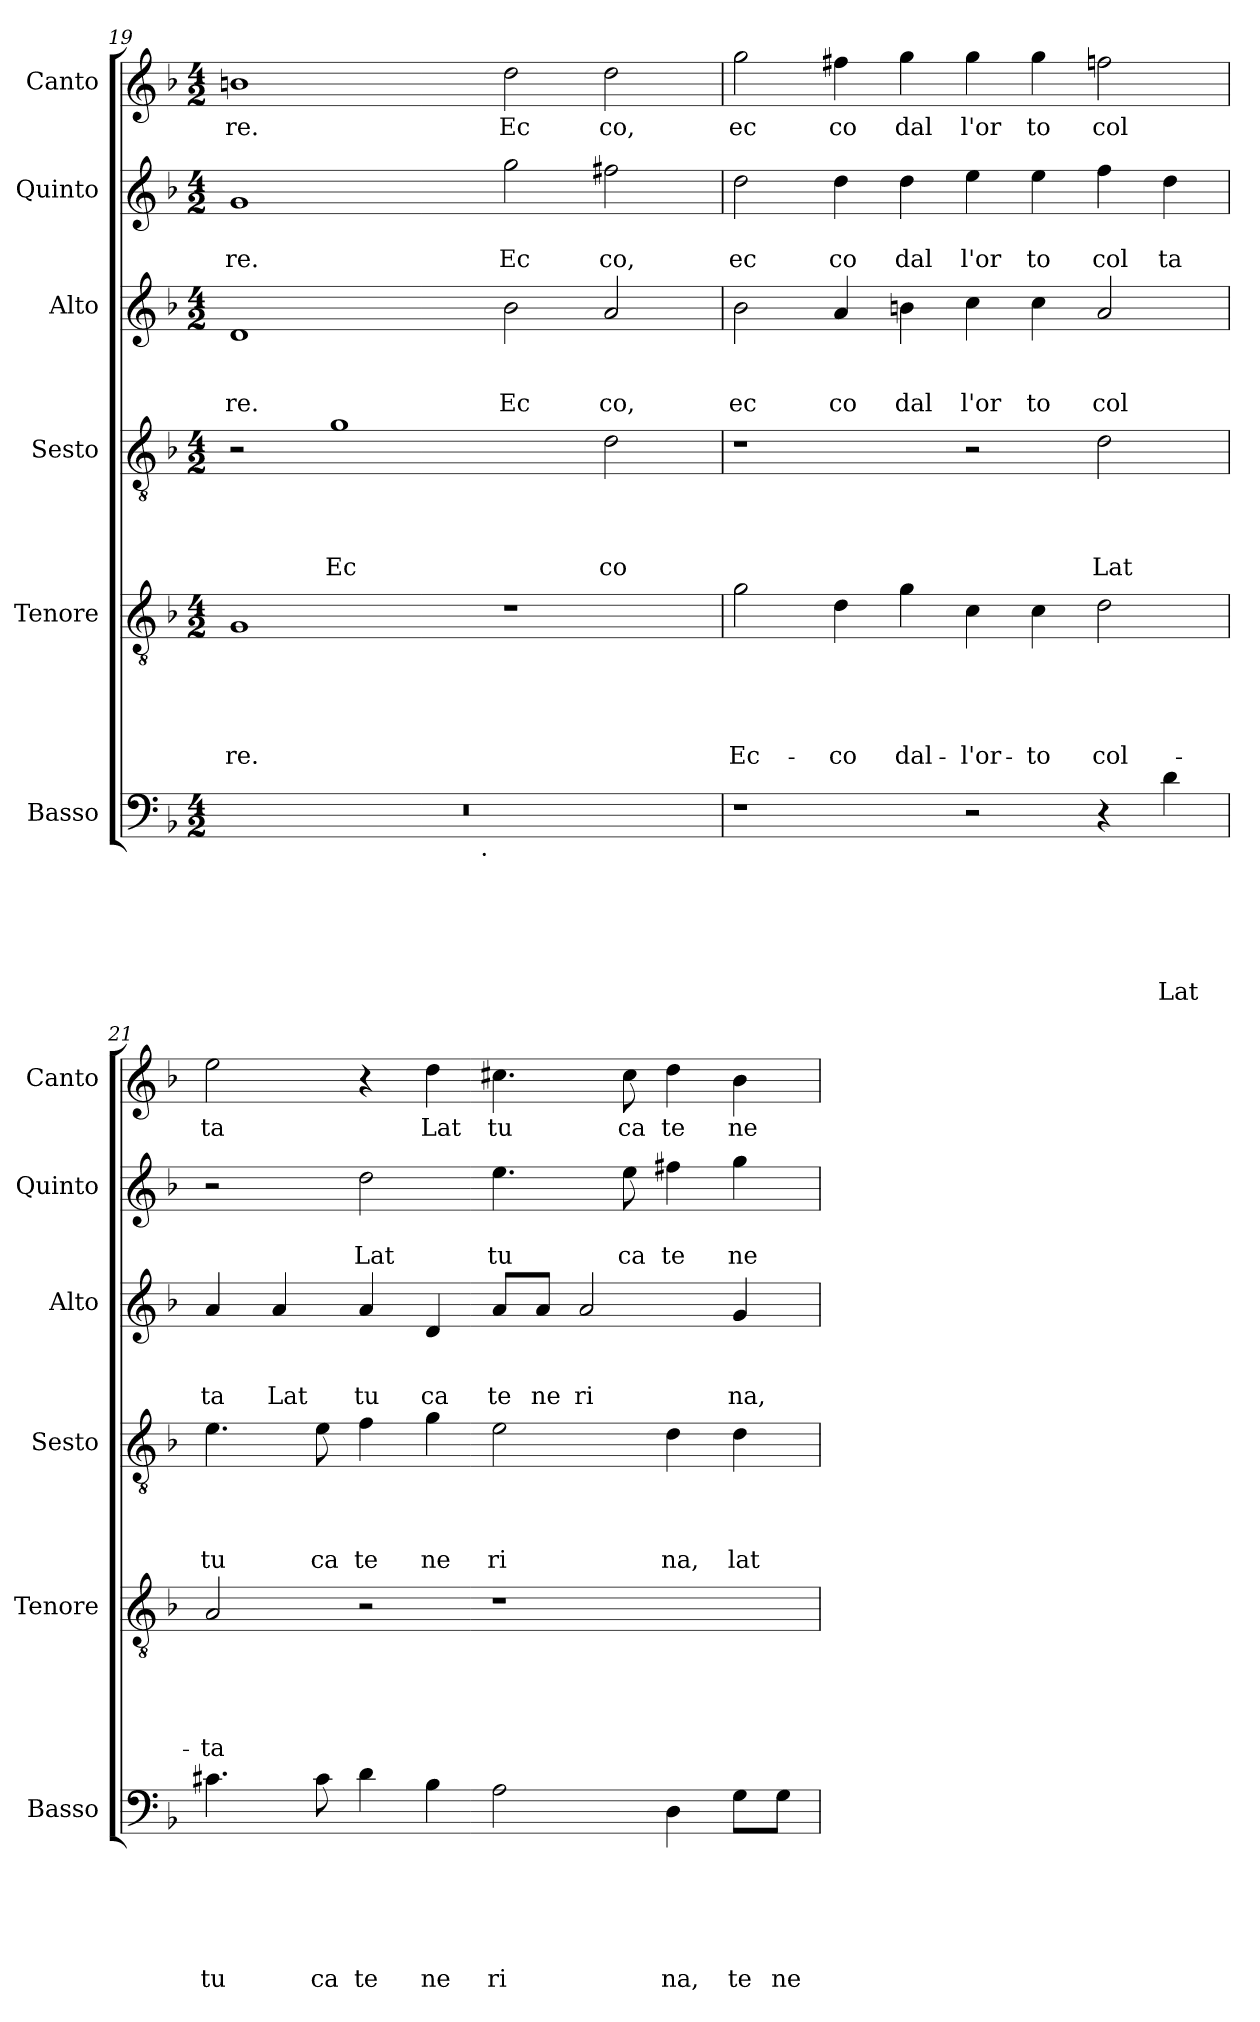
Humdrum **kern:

**kern	**text	**text	**text	**text	**text	**text	**kern	**text	**text	**text	**text	**text	**kern	**text	**text	**text	**text	**kern	**text	**text	**text	**kern	**text	**text	**kern	**text
*part6	*part6	*part6	*part6	*part6	*part6	*part6	*part5	*part5	*part5	*part5	*part5	*part5	*part4	*part4	*part4	*part4	*part4	*part3	*part3	*part3	*part3	*part2	*part2	*part2	*part1	*part1
*staff6	*staff6	*staff6	*staff6	*staff6	*staff6	*staff6	*staff5	*staff5	*staff5	*staff5	*staff5	*staff5	*staff4	*staff4	*staff4	*staff4	*staff4	*staff3	*staff3	*staff3	*staff3	*staff2	*staff2	*staff2	*staff1	*staff1
*I"Basso	*	*	*	*	*	*	*I"Tenore	*	*	*	*	*	*I"Sesto	*	*	*	*	*I"Alto	*	*	*	*I"Quinto	*	*	*I"Canto	*
*I'Basso	*	*	*	*	*	*	*I'Tenore	*	*	*	*	*	*I'Sesto	*	*	*	*	*I'Alto	*	*	*	*I'Quinto	*	*	*I'Canto	*
*clefF4	*	*	*	*	*	*	*clefGv2	*	*	*	*	*	*clefGv2	*	*	*	*	*clefG2	*	*	*	*clefG2	*	*	*clefG2	*
*k[b-]	*	*	*	*	*	*	*k[b-]	*	*	*	*	*	*k[b-]	*	*	*	*	*k[b-]	*	*	*	*k[b-]	*	*	*k[b-]	*
*F:	*	*	*	*	*	*	*F:	*	*	*	*	*	*F:	*	*	*	*	*F:	*	*	*	*F:	*	*	*F:	*
*M4/2	*	*	*	*	*	*	*M4/2	*	*	*	*	*	*M4/2	*	*	*	*	*M4/2	*	*	*	*M4/2	*	*	*M4/2	*
=19	=19	=19	=19	=19	=19	=19	=19	=19	=19	=19	=19	=19	=19	=19	=19	=19	=19	=19	=19	=19	=19	=19	=19	=19	=19	=19
!	!	!	!	!	!	!	!	!	!	!	!	!LO:LY:b	!	!	!	!	!	!	!	!	!LO:LY:b	!	!	!LO:LY:b	!	!LO:LY:b
*^	*	*	*	*	*	*	*	*	*	*	*	*	*	*	*	*	*	*	*	*	*	*	*	*	*	*
0r	2ryy	.	.	.	.	.	.	1G	.	.	.	.	-re.	2r	.	.	.	.	1d	.	.	re.	1g	.	re.	1bn	re.
!	!	!	!	!	!	!	!	!	!	!	!	!	!	!	!	!	!	!LO:LY:b	!	!	!	!	!	!	!	!	!
.	4ryy	.	.	.	.	.	.	.	.	.	.	.	.	1g	.	.	.	Ec	.	.	.	.	.	.	.	.	.
.	8ryy	.	.	.	.	.	.	.	.	.	.	.	.	.	.	.	.	.	.	.	.	.	.	.	.	.	.
.	16ryy	.	.	.	.	.	.	.	.	.	.	.	.	.	.	.	.	.	.	.	.	.	.	.	.	.	.
.	64ryy	.	.	.	.	.	.	.	.	.	.	.	.	.	.	.	.	.	.	.	.	.	.	.	.	.	.
!	!LO:TX:b:t=.	!	!	!	!	!	!	!	!	!	!	!	!	!	!	!	!	!	!	!	!	!	!	!	!	!	!
.	1ryy	.	.	.	.	.	.	.	.	.	.	.	.	.	.	.	.	.	.	.	.	.	.	.	.	.	.
!	!	!	!	!	!	!	!	!	!	!	!	!	!	!	!	!	!	!	!	!	!	!LO:LY:b	!	!	!LO:LY:b	!	!LO:LY:b
.	.	.	.	.	.	.	.	1r	.	.	.	.	.	.	.	.	.	.	2b-\	.	.	Ec	2gg\	.	Ec	2dd\	Ec
!	!	!	!	!	!	!	!	!	!	!	!	!	!	!	!	!	!	!LO:LY:b	!	!	!	!LO:LY:b	!	!	!LO:LY:b	!	!LO:LY:b
.	.	.	.	.	.	.	.	.	.	.	.	.	.	2d\	.	.	.	co	2a/	.	.	co,	2ff#X\	.	co,	2dd\	co,
.	32.ryy	.	.	.	.	.	.	.	.	.	.	.	.	.	.	.	.	.	.	.	.	.	.	.	.	.	.
!!LO:PB:g=z
=20	=20	=20	=20	=20	=20	=20	=20	=20	=20	=20	=20	=20	=20	=20	=20	=20	=20	=20	=20	=20	=20	=20	=20	=20	=20	=20	=20
!	!	!	!	!	!	!	!	!	!	!	!	!	!LO:LY:b	!	!	!	!	!	!	!	!	!LO:LY:b	!	!	!LO:LY:b	!	!LO:LY:b
*v	*v	*	*	*	*	*	*	*	*	*	*	*	*	*	*	*	*	*	*	*	*	*	*	*	*	*	*
1r	.	.	.	.	.	.	2g\	.	.	.	.	Ec-	1r	.	.	.	.	2b-\	.	.	ec	2dd\	.	ec	2gg\	ec
!	!	!	!	!	!	!	!	!	!	!	!	!LO:LY:b	!	!	!	!	!	!	!	!	!LO:LY:b	!	!	!LO:LY:b	!	!LO:LY:b
.	.	.	.	.	.	.	4d\	.	.	.	.	-co	.	.	.	.	.	4a/	.	.	co	4dd\	.	co	4ff#X\	co
!	!	!	!	!	!	!	!	!	!	!	!	!LO:LY:b	!	!	!	!	!	!	!	!	!LO:LY:b	!	!	!LO:LY:b	!	!LO:LY:b
.	.	.	.	.	.	.	4g\	.	.	.	.	dal-	.	.	.	.	.	4bn\	.	.	dal	4dd\	.	dal	4gg\	dal
!	!	!	!	!	!	!	!	!	!	!	!	!LO:LY:b	!	!	!	!	!	!	!	!	!LO:LY:b	!	!	!LO:LY:b	!	!LO:LY:b
2r	.	.	.	.	.	.	4c\	.	.	.	.	-l'or-	2r	.	.	.	.	4cc\	.	.	l'or	4ee\	.	l'or	4gg\	l'or
!	!	!	!	!	!	!	!	!	!	!	!	!LO:LY:b	!	!	!	!	!	!	!	!	!LO:LY:b	!	!	!LO:LY:b	!	!LO:LY:b
.	.	.	.	.	.	.	4c\	.	.	.	.	-to	.	.	.	.	.	4cc\	.	.	to	4ee\	.	to	4gg\	to
!	!	!	!	!	!	!	!	!	!	!	!	!LO:LY:b	!	!	!	!	!LO:LY:b	!	!	!	!LO:LY:b	!	!	!LO:LY:b	!	!LO:LY:b
4r	.	.	.	.	.	.	2d\	.	.	.	.	col-	2d\	.	.	.	Lat	2a/	.	.	col	4ff\	.	col	2ffn\	col
!	!	!	!	!	!	!LO:LY:b	!	!	!	!	!	!	!	!	!	!	!	!	!	!	!	!	!	!LO:LY:b	!	!
4d\	.	.	.	.	.	Lat	.	.	.	.	.	.	.	.	.	.	.	.	.	.	.	4dd\	.	ta	.	.
=21	=21	=21	=21	=21	=21	=21	=21	=21	=21	=21	=21	=21	=21	=21	=21	=21	=21	=21	=21	=21	=21	=21	=21	=21	=21	=21
!	!	!	!	!	!	!LO:LY:b	!	!	!	!	!	!LO:LY:b	!	!	!	!	!LO:LY:b	!	!	!	!LO:LY:b	!	!	!	!	!LO:LY:b
4.c#X\	.	.	.	.	.	tu	2A/	.	.	.	.	-ta	4.e\	.	.	.	tu	4a/	.	.	ta	2r	.	.	2ee\	ta
!	!	!	!	!	!	!	!	!	!	!	!	!	!	!	!	!	!	!	!	!	!LO:LY:b	!	!	!	!	!
.	.	.	.	.	.	.	.	.	.	.	.	.	.	.	.	.	.	4a/	.	.	Lat	.	.	.	.	.
!	!	!	!	!	!	!LO:LY:b	!	!	!	!	!	!	!	!	!	!	!LO:LY:b	!	!	!	!	!	!	!	!	!
8c#\	.	.	.	.	.	ca	.	.	.	.	.	.	8e\	.	.	.	ca	.	.	.	.	.	.	.	.	.
!	!	!	!	!	!	!LO:LY:b	!	!	!	!	!	!	!	!	!	!	!LO:LY:b	!	!	!	!LO:LY:b	!	!	!LO:LY:b	!	!
4d\	.	.	.	.	.	te	2r	.	.	.	.	.	4f\	.	.	.	te	4a/	.	.	tu	2dd\	.	Lat	4r	.
!	!	!	!	!	!	!LO:LY:b	!	!	!	!	!	!	!	!	!	!	!LO:LY:b	!	!	!	!LO:LY:b	!	!	!	!	!LO:LY:b
4B-\	.	.	.	.	.	ne	.	.	.	.	.	.	4g\	.	.	.	ne	4d/	.	.	ca	.	.	.	4dd\	Lat
!	!	!	!	!	!	!LO:LY:b	!	!	!	!	!	!	!	!	!	!	!LO:LY:b	!	!	!	!LO:LY:b	!	!	!LO:LY:b	!	!LO:LY:b
2A\	.	.	.	.	.	ri	1r	.	.	.	.	.	2e\	.	.	.	ri	8a/L	.	.	te	4.ee\	.	tu	4.cc#X\	tu
!	!	!	!	!	!	!	!	!	!	!	!	!	!	!	!	!	!	!	!	!	!LO:LY:b	!	!	!	!	!
.	.	.	.	.	.	.	.	.	.	.	.	.	.	.	.	.	.	8a/J	.	.	ne	.	.	.	.	.
!	!	!	!	!	!	!	!	!	!	!	!	!	!	!	!	!	!	!	!	!	!LO:LY:b	!	!	!	!	!
.	.	.	.	.	.	.	.	.	.	.	.	.	.	.	.	.	.	2a/	.	.	ri	.	.	.	.	.
!	!	!	!	!	!	!	!	!	!	!	!	!	!	!	!	!	!	!	!	!	!	!	!	!LO:LY:b	!	!LO:LY:b
.	.	.	.	.	.	.	.	.	.	.	.	.	.	.	.	.	.	.	.	.	.	8ee\	.	ca	8cc#\	ca
!	!	!	!	!	!	!LO:LY:b	!	!	!	!	!	!	!	!	!	!	!LO:LY:b	!	!	!	!	!	!	!LO:LY:b	!	!LO:LY:b
4D\	.	.	.	.	.	na,	.	.	.	.	.	.	4d\	.	.	.	na,	.	.	.	.	4ff#X\	.	te	4dd\	te
!	!	!	!	!	!	!LO:LY:b	!	!	!	!	!	!	!	!	!	!	!LO:LY:b	!	!	!	!LO:LY:b	!	!	!LO:LY:b	!	!LO:LY:b
8G\L	.	.	.	.	.	te	.	.	.	.	.	.	4d\	.	.	.	lat	4g/	.	.	na,	4gg\	.	ne	4b-\	ne
!	!	!	!	!	!	!LO:LY:b	!	!	!	!	!	!	!	!	!	!	!	!	!	!	!	!	!	!	!	!
8G\J	.	.	.	.	.	ne	.	.	.	.	.	.	.	.	.	.	.	.	.	.	.	.	.	.	.	.
=	=	=	=	=	=	=	=	=	=	=	=	=	=	=	=	=	=	=	=	=	=	=	=	=	=	=
*-	*-	*-	*-	*-	*-	*-	*-	*-	*-	*-	*-	*-	*-	*-	*-	*-	*-	*-	*-	*-	*-	*-	*-	*-	*-	*-
